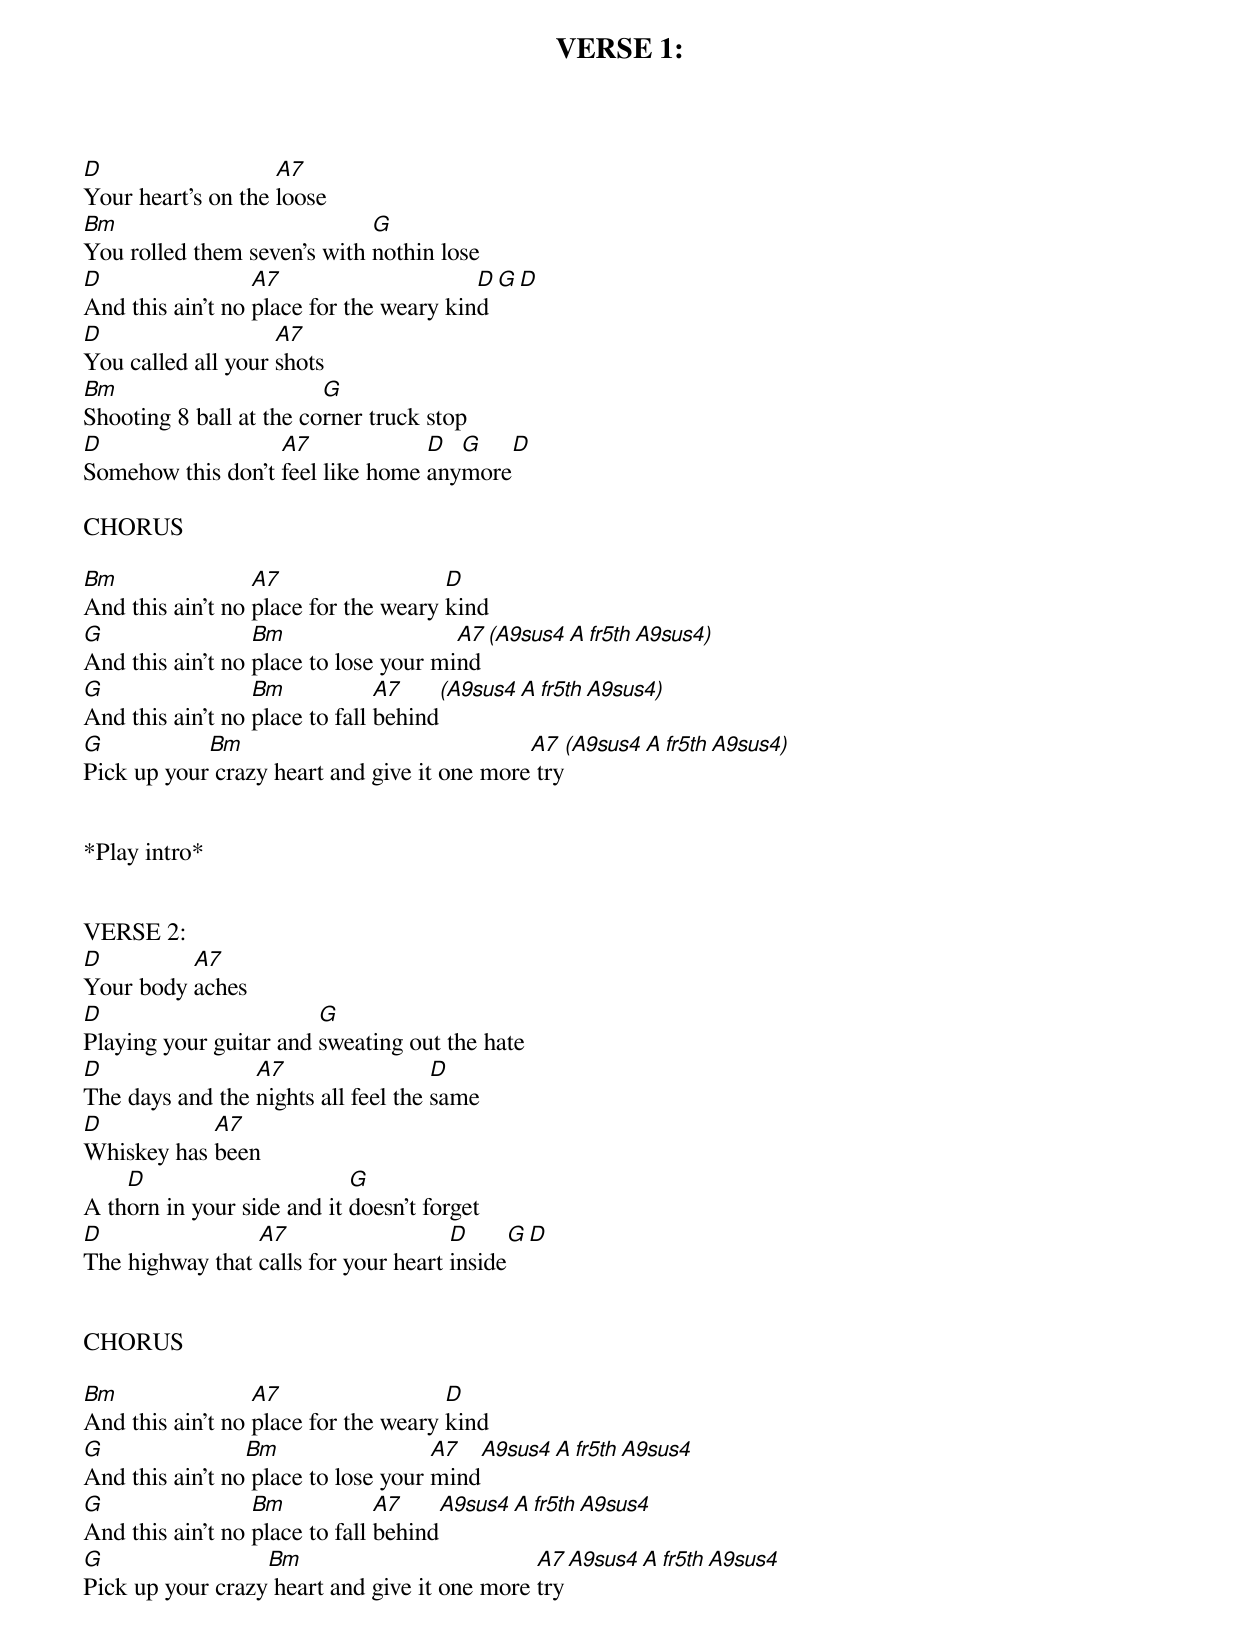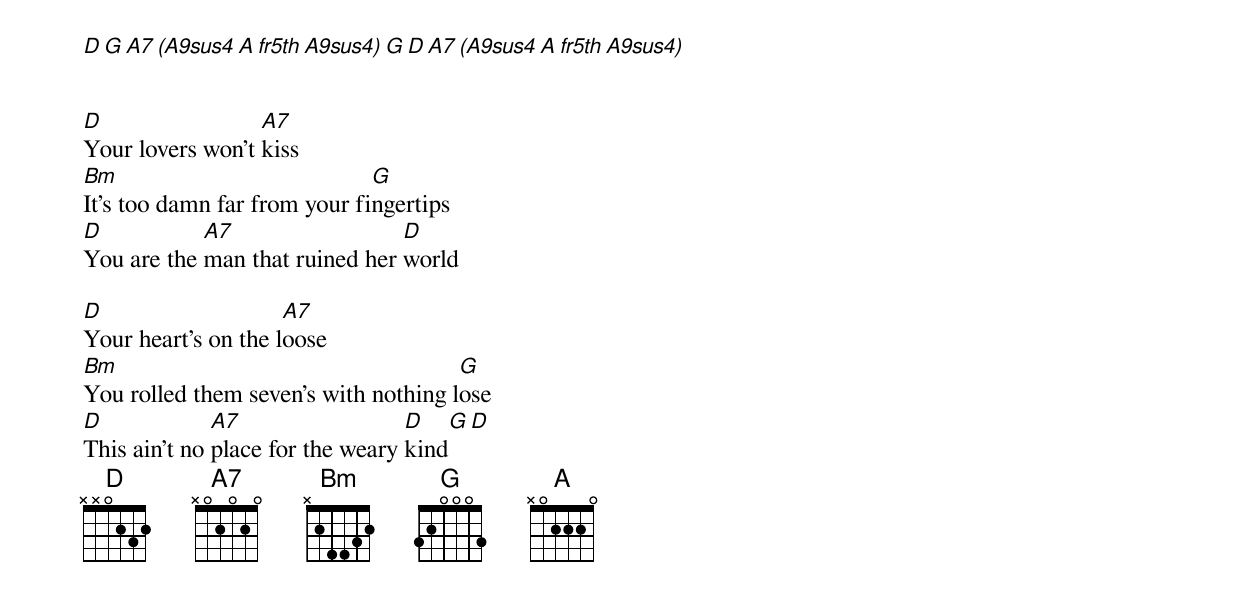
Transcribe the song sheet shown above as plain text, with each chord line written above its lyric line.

VERSE 1:
D                   A7
Your heart's on the loose
Bm                           G
You rolled them seven's with nothin lose
D                 A7                     D G       D
And this ain't no place for the weary kind
D                   A7
You called all your shots
Bm                       G
Shooting 8 ball at the corner truck stop
D                  A7             D  G          D
Somehow this don't feel like home anymore

CHORUS

Bm                A7                  D
And this ain't no place for the weary kind
G                 Bm                   A7      (A9sus4   A fr5th  A9sus4)
And this ain't no place to lose your mind
G                 Bm            A7          (A9sus4   A fr5th  A9sus4)
And this ain't no place to fall behind
G           Bm                               A7    (A9sus4   A fr5th  A9sus4)
Pick up your crazy heart and give it one more try


*Play intro*


VERSE 2:
D         A7
Your body aches
D                       G
Playing your guitar and sweating out the hate
D                A7                  D
The days and the nights all feel the same
D           A7
Whiskey has been
    D                       G
A thorn in your side and it doesn't forget
D                A7                   D        G D
The highway that calls for your heart inside


CHORUS

Bm                A7                  D
And this ain't no place for the weary kind
G                Bm                  A7      A9sus4   A fr5th  A9sus4
And this ain't no place to lose your mind
G                 Bm            A7          A9sus4   A fr5th  A9sus4
And this ain't no place to fall behind
G                 Bm                          A7  A9sus4   A fr5th  A9sus4
Pick up your crazy heart and give it one more try


D  G  A7  (A9sus4   A fr5th  A9sus4)     G  D  A7 (A9sus4   A fr5th  A9sus4)


D                 A7
Your lovers won't kiss
Bm                            G
It's too damn far from your fingertips
D           A7                  D
You are the man that ruined her world

D                    A7
Your heart's on the loose
Bm                                    G
You rolled them seven's with nothing lose
D             A7                  D      G D
This ain't no place for the weary kind
